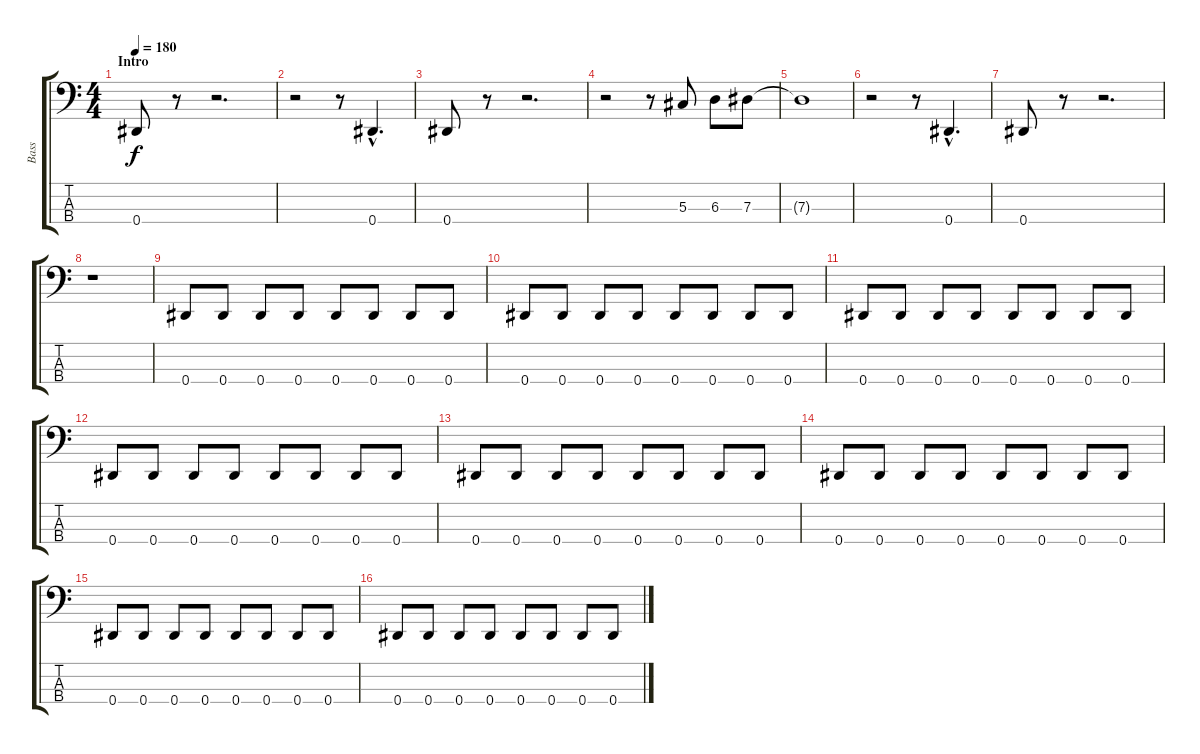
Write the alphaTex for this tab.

\track ("Bass" "Bass") {instrument electricbasspick}
\staff {score tabs}
\tuning (Gb2 Db2 Ab1 Eb1) {hide}
\ts (4 4)
\section ("" "Intro")
\tempo 180
\clef f4
\ks c
0.4.8{dy f instrument electricbasspick} r.8 r.2{d} |
r.2 r.8 0.4{hac}.4{d} |
0.4.8 r.8 r.2{d} |
r.2 r.8 5.3.8 6.3.8 7.3.8 |
7.3{t}.1 |
r.2 r.8 0.4{hac}.4{d} |
0.4.8 r.8 r.2{d} |
r.1 |
0.4.8 0.4.8 0.4.8 0.4.8 0.4.8 0.4.8 0.4.8 0.4.8 |
0.4.8 0.4.8 0.4.8 0.4.8 0.4.8 0.4.8 0.4.8 0.4.8 |
0.4.8 0.4.8 0.4.8 0.4.8 0.4.8 0.4.8 0.4.8 0.4.8 |
0.4.8 0.4.8 0.4.8 0.4.8 0.4.8 0.4.8 0.4.8 0.4.8 |
0.4.8 0.4.8 0.4.8 0.4.8 0.4.8 0.4.8 0.4.8 0.4.8 |
0.4.8 0.4.8 0.4.8 0.4.8 0.4.8 0.4.8 0.4.8 0.4.8 |
0.4.8 0.4.8 0.4.8 0.4.8 0.4.8 0.4.8 0.4.8 0.4.8 |
0.4.8 0.4.8 0.4.8 0.4.8 0.4.8 0.4.8 0.4.8 0.4.8
